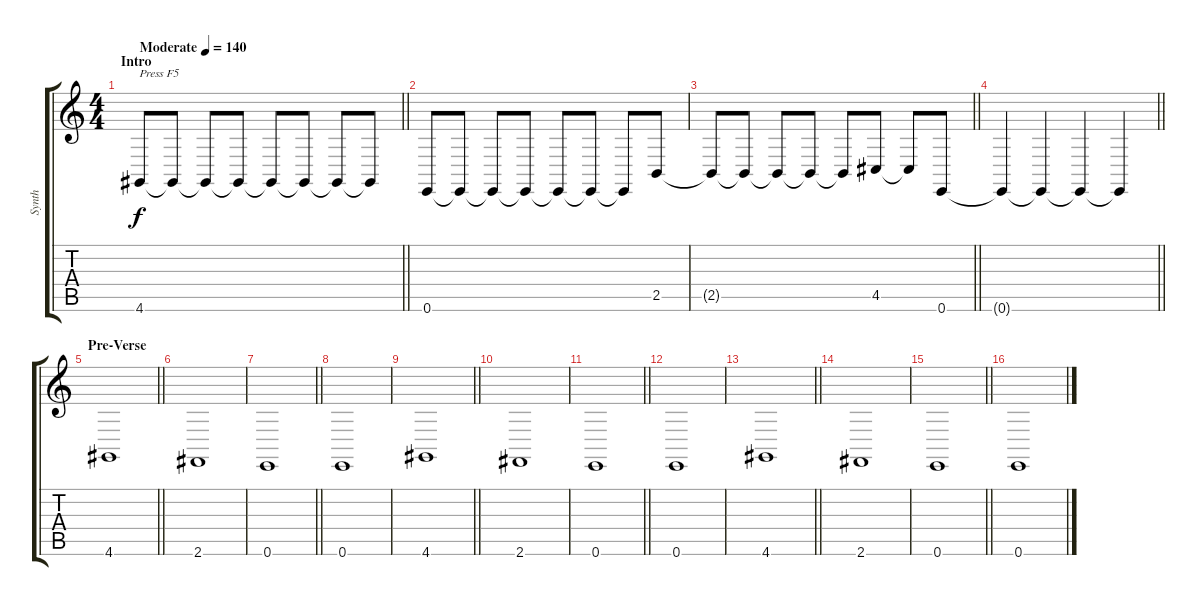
\track ("Synth" "Synth") {instrument lead2sawtooth}
\staff {score tabs}
\tuning (E4 B3 G3 D3 A2 E2) {hide}
\ts (4 4)
\section ("" "Intro")
\tempo (140 "Moderate")
\clef g2
\barLineRight lightlight
\ks c
4.6.8{txt "Press F5" dy f instrument lead2sawtooth} 4.6{t}.8 4.6{t}.8 4.6{t}.8 4.6{t}.8 4.6{t}.8 4.6{t}.8 4.6{t}.8 |
0.6.8 0.6{t}.8 0.6{t}.8 0.6{t}.8 0.6{t}.8 0.6{t}.8 0.6{t}.8 2.5.8 |
\barLineRight lightlight
2.5{t}.8 2.5{t}.8 2.5{t}.8 2.5{t}.8 2.5{t}.8 4.5.8 4.5{t}.8 0.6.8 |
\barLineRight lightlight
0.6{t}.4 0.6{t}.4 0.6{t}.4 0.6{t}.4 |
\section ("" "Pre-Verse")
\barLineRight lightlight
4.6.1 |
2.6.1 |
\barLineRight lightlight
0.6.1 |
0.6.1 |
\barLineRight lightlight
4.6.1 |
2.6.1 |
\barLineRight lightlight
0.6.1 |
0.6.1 |
\barLineRight lightlight
4.6.1 |
2.6.1 |
\barLineRight lightlight
0.6.1 |
0.6.1
